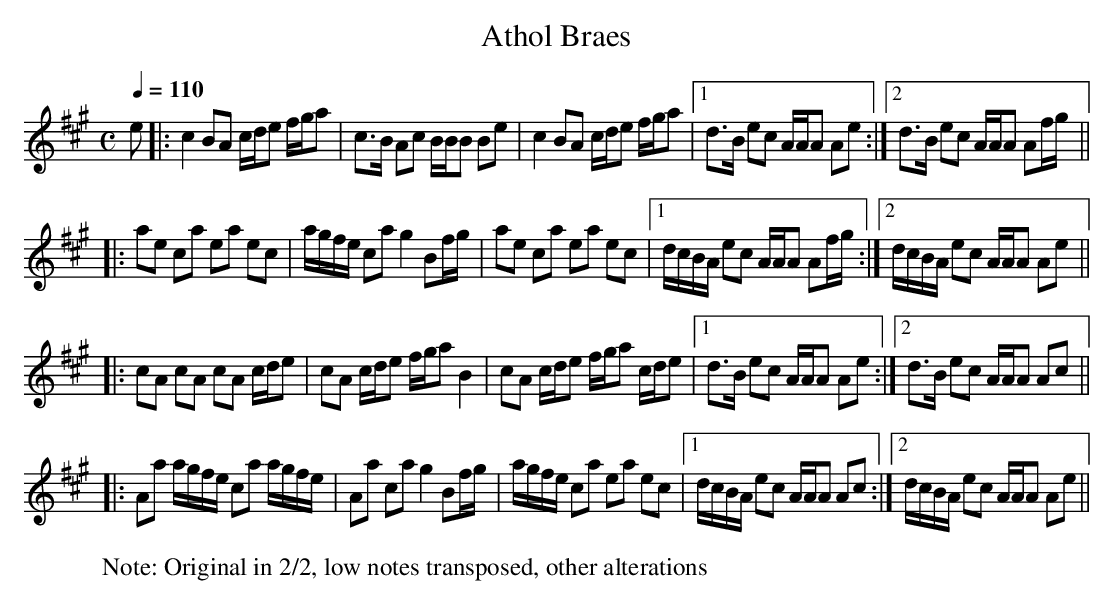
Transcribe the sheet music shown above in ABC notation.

X:1
T:Athol Braes
M:C
L:1/8
Q:1/4=110
K:A
e |: c2 BA c/d/e f/g/a | c>B Ac B/B/B Be | c2 BA c/d/e f/g/a |1 d>B ec A/A/A Ae :|2 d>B ec A/A/A Af/g/ ||
|: ae ca ea ec | a/g/f/e/ ca g2 Bf/g/ | ae ca ea ec |1 d/c/B/A/ ec A/A/A Af/g/ :|2 d/c/B/A/ ec A/A/A Ae ||
|: cA cA cA c/d/e | cA c/d/e f/g/a B2 | cA c/d/e f/g/a c/d/e |1 d>B ec A/A/A Ae :|2 d>B ec A/A/A Ac ||
|: Aa a/g/f/e/ ca a/g/f/e/ | Aa ca g2 Bf/g/ | a/g/f/e/ ca ea ec |1 d/c/B/A/ ec A/A/A Ac :|2 d/c/B/A/ ec A/A/A Ae ||
W:Note: Original in 2/2, low notes transposed, other alterations
